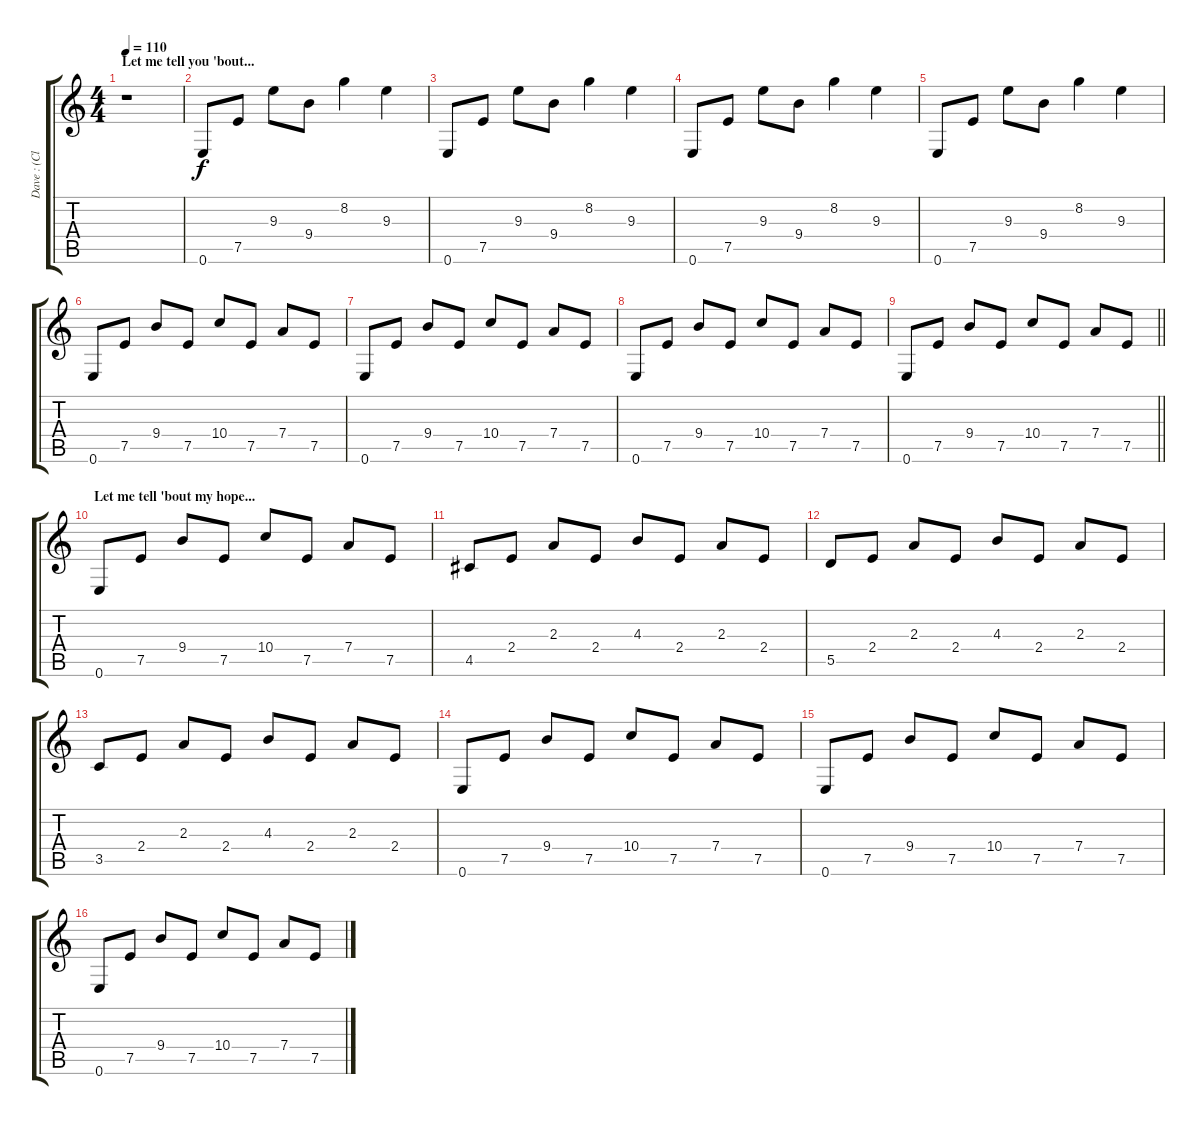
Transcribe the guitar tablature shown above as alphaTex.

\track ("Dave : (Clean Guitar)" "Dave : (Cl") {instrument acousticguitarsteel}
\staff {score tabs}
\tuning (E4 B3 G3 D3 A2 E2) {hide}
\ts (4 4)
\section ("" "Let me tell you 'bout...")
\tempo 110
\clef g2
\ks c
r.1{dy f} |
0.6.8 7.5.8 9.3.8 9.4.8 8.2.4 9.3.4 |
0.6.8 7.5.8 9.3.8 9.4.8 8.2.4 9.3.4 |
0.6.8 7.5.8 9.3.8 9.4.8 8.2.4 9.3.4 |
0.6.8 7.5.8 9.3.8 9.4.8 8.2.4 9.3.4 |
0.6.8 7.5.8 9.4.8 7.5.8 10.4.8 7.5.8 7.4.8 7.5.8 |
0.6.8 7.5.8 9.4.8 7.5.8 10.4.8 7.5.8 7.4.8 7.5.8 |
0.6.8 7.5.8 9.4.8 7.5.8 10.4.8 7.5.8 7.4.8 7.5.8 |
\barLineRight lightlight
0.6.8 7.5.8 9.4.8 7.5.8 10.4.8 7.5.8 7.4.8 7.5.8 |
\section ("" "Let me tell 'bout my hope...")
0.6.8 7.5.8 9.4.8 7.5.8 10.4.8 7.5.8 7.4.8 7.5.8 |
4.5.8 2.4.8 2.3.8 2.4.8 4.3.8 2.4.8 2.3.8 2.4.8 |
5.5.8 2.4.8 2.3.8 2.4.8 4.3.8 2.4.8 2.3.8 2.4.8 |
3.5.8 2.4.8 2.3.8 2.4.8 4.3.8 2.4.8 2.3.8 2.4.8 |
0.6.8 7.5.8 9.4.8 7.5.8 10.4.8 7.5.8 7.4.8 7.5.8 |
0.6.8 7.5.8 9.4.8 7.5.8 10.4.8 7.5.8 7.4.8 7.5.8 |
0.6.8 7.5.8 9.4.8 7.5.8 10.4.8 7.5.8 7.4.8 7.5.8
